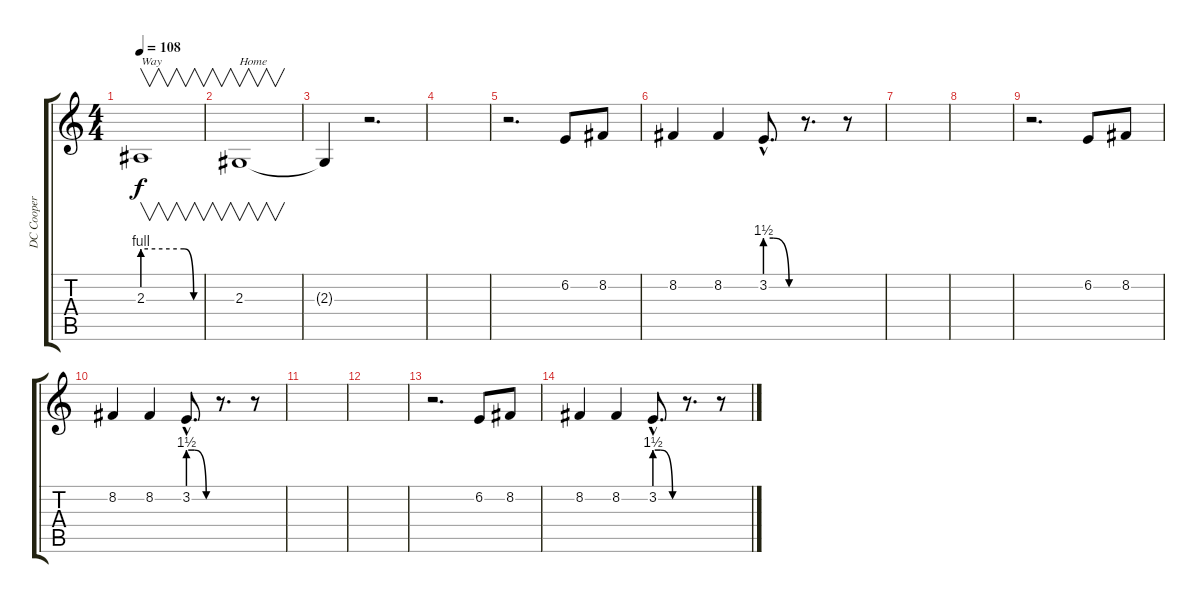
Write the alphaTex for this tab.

\track ("DC Cooper" "DC Cooper") {instrument englishhorn}
\staff {score tabs}
\tuning (Eb4 Bb3 Gb3 Db3 Ab2 Eb2) {hide}
\ts (4 4)
\tempo 108
\clef g2
\ks c
2.3{be (custom 0 4 43 4 53 0 60 0)}.1{v txt "Way" dy f} |
2.3.1{v txt "Home"} |
2.3{t}.4 r.2{d} |
|
r.2{d volume 9 balance 10} 6.2.8 8.2.8 |
8.2.4 8.2.4 3.2{be (custom 0 6 15 6 45 0 60 0) hac}.8{d} r.8{d} r.8 |
|
|
r.2{d} 6.2.8 8.2.8 |
8.2.4 8.2.4 3.2{be (custom 0 6 15 6 45 0 60 0) hac}.8{d} r.8{d} r.8 |
|
|
r.2{d} 6.2.8 8.2.8 |
8.2.4 8.2.4 3.2{be (custom 0 6 15 6 45 0 60 0) hac}.8{d} r.8{d} r.8
